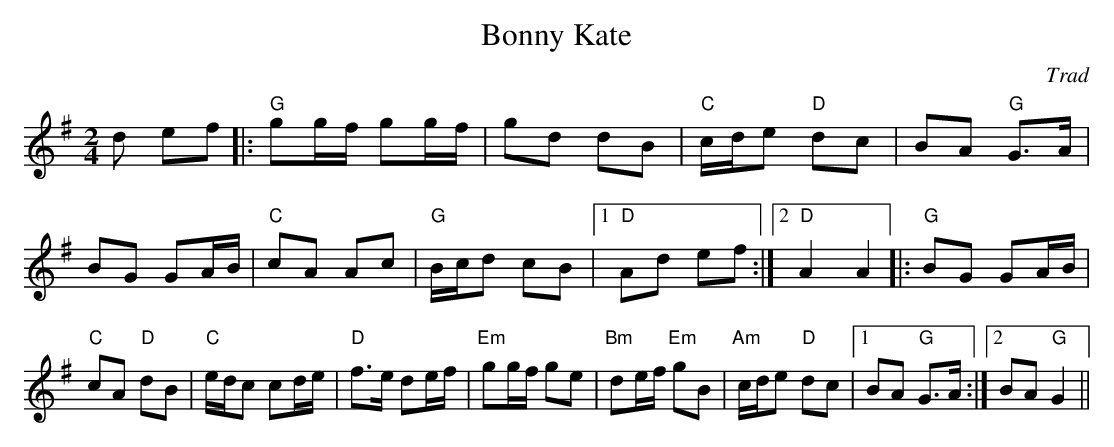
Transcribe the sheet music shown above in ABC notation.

X:1
T:Bonny Kate
C:Trad
M:2/4
L:1/16
E:12
K:G
d2 e2f2|:"G"g2gf g2gf|g2d2 d2B2|"C"cde2 "D"d2c2|B2A2 "G"G3A|\
B2G2 G2AB|"C"c2A2 A2c2|"G"Bcd2 c2B2|1 "D"A2d2 e2f2:|2 "D"A4 A4\
|:"G"B2G2 G2AB|"C"c2A2 "D"d2B2|"C"edc2 c2de|"D"f3e d2ef|\
"Em"g2gf g2e2|"Bm"d2ef "Em"g2B2|"Am"cde2 "D"d2c2|1 B2A2 "G"G3A:|2 B2A2 "G"G4||**
